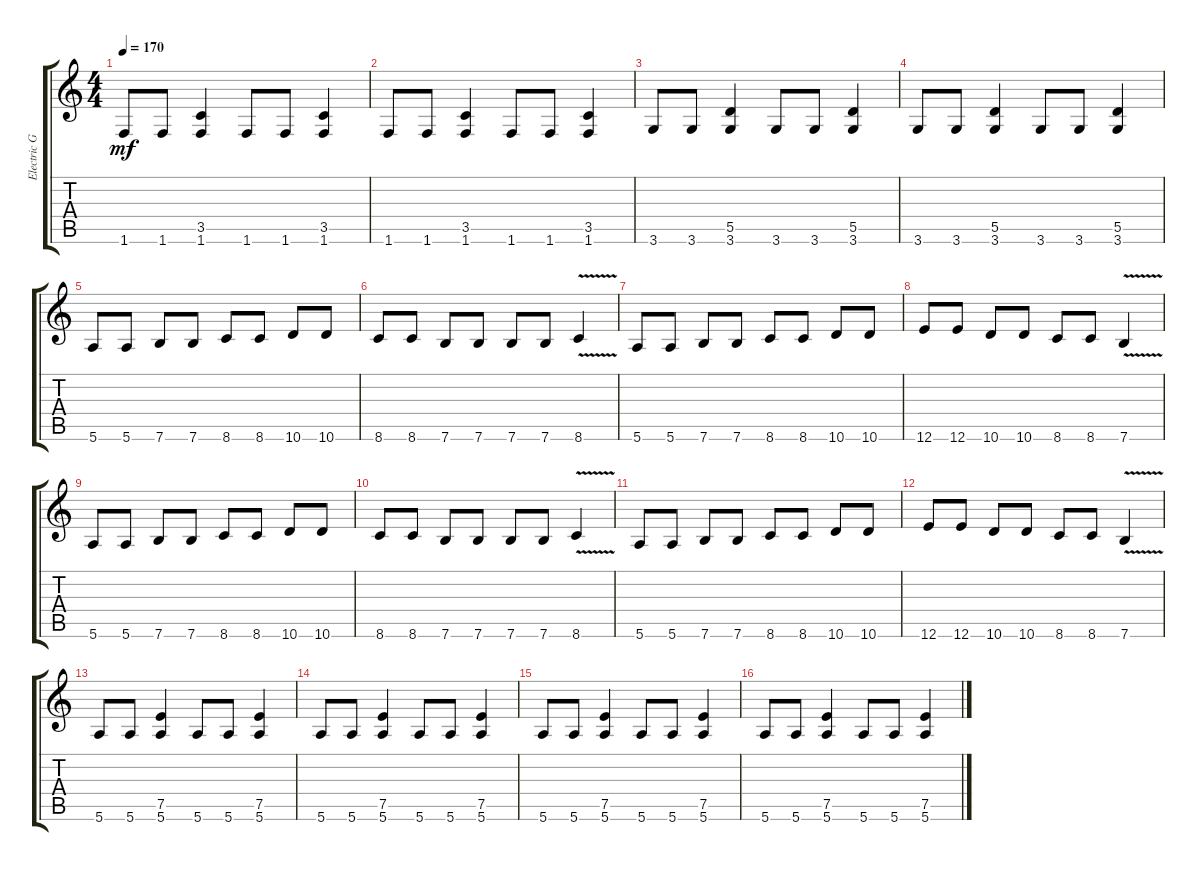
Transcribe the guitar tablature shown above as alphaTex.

\track ("Electric Guitar" "Electric G") {instrument distortionguitar}
\staff {score tabs}
\tuning (E4 B3 G3 D3 A2 E2) {hide}
\ts (4 4)
\tempo 170
\clef g2
\ks c
1.6.8{dy mf} 1.6.8 (3.5 1.6).4 1.6.8 1.6.8 (3.5 1.6).4 |
1.6.8 1.6.8 (3.5 1.6).4 1.6.8 1.6.8 (3.5 1.6).4 |
3.6.8 3.6.8 (5.5 3.6).4 3.6.8 3.6.8 (5.5 3.6).4 |
3.6.8 3.6.8 (5.5 3.6).4 3.6.8 3.6.8 (5.5 3.6).4 |
5.6.8 5.6.8 7.6.8 7.6.8 8.6.8 8.6.8 10.6.8 10.6.8 |
8.6.8 8.6.8 7.6.8 7.6.8 7.6.8 7.6.8 8.6{v}.4 |
5.6.8 5.6.8 7.6.8 7.6.8 8.6.8 8.6.8 10.6.8 10.6.8 |
12.6.8 12.6.8 10.6.8 10.6.8 8.6.8 8.6.8 7.6{v}.4 |
5.6.8 5.6.8 7.6.8 7.6.8 8.6.8 8.6.8 10.6.8 10.6.8 |
8.6.8 8.6.8 7.6.8 7.6.8 7.6.8 7.6.8 8.6{v}.4 |
5.6.8 5.6.8 7.6.8 7.6.8 8.6.8 8.6.8 10.6.8 10.6.8 |
12.6.8 12.6.8 10.6.8 10.6.8 8.6.8 8.6.8 7.6{v}.4 |
5.6.8 5.6.8 (7.5 5.6).4 5.6.8 5.6.8 (7.5 5.6).4 |
5.6.8 5.6.8 (7.5 5.6).4 5.6.8 5.6.8 (7.5 5.6).4 |
5.6.8 5.6.8 (7.5 5.6).4 5.6.8 5.6.8 (7.5 5.6).4 |
5.6.8 5.6.8 (7.5 5.6).4 5.6.8 5.6.8 (7.5 5.6).4
